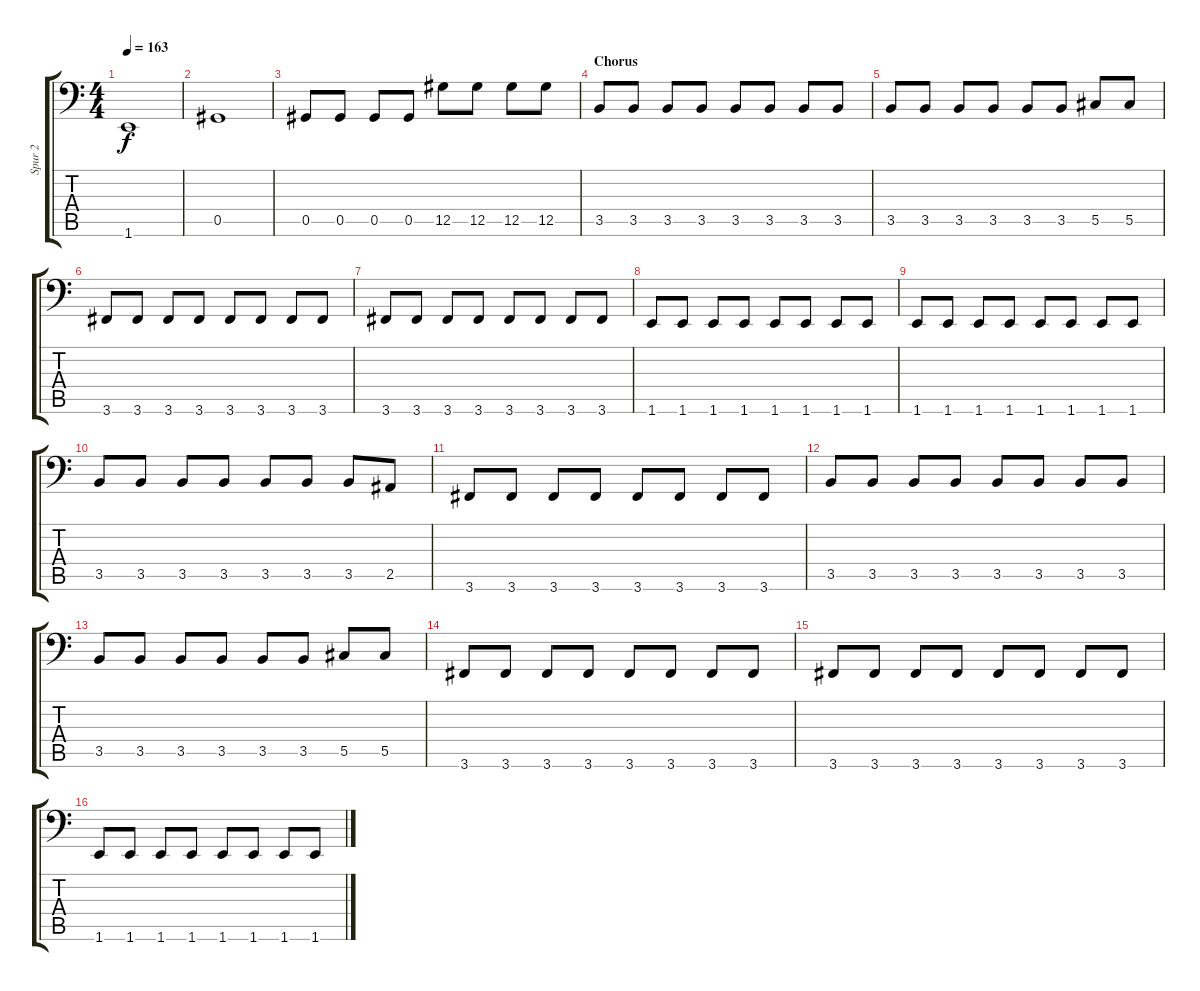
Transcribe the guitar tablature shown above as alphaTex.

\track ("Spur 2" "Spur 2") {instrument electricbasspick}
\staff {score tabs}
\tuning (Eb3 Bb2 Gb2 Db2 Ab1 Eb1) {hide}
\ts (4 4)
\tempo 163
\clef f4
\ks c
1.6.1{dy f} |
0.5.1 |
0.5.8 0.5.8 0.5.8 0.5.8 12.5.8 12.5.8 12.5.8 12.5.8 |
\section ("" "Chorus")
3.5.8 3.5.8 3.5.8 3.5.8 3.5.8 3.5.8 3.5.8 3.5.8 |
3.5.8 3.5.8 3.5.8 3.5.8 3.5.8 3.5.8 5.5.8 5.5.8 |
3.6.8 3.6.8 3.6.8 3.6.8 3.6.8 3.6.8 3.6.8 3.6.8 |
3.6.8 3.6.8 3.6.8 3.6.8 3.6.8 3.6.8 3.6.8 3.6.8 |
1.6.8 1.6.8 1.6.8 1.6.8 1.6.8 1.6.8 1.6.8 1.6.8 |
1.6.8 1.6.8 1.6.8 1.6.8 1.6.8 1.6.8 1.6.8 1.6.8 |
3.5.8 3.5.8 3.5.8 3.5.8 3.5.8 3.5.8 3.5.8 2.5.8 |
3.6.8 3.6.8 3.6.8 3.6.8 3.6.8 3.6.8 3.6.8 3.6.8 |
3.5.8 3.5.8 3.5.8 3.5.8 3.5.8 3.5.8 3.5.8 3.5.8 |
3.5.8 3.5.8 3.5.8 3.5.8 3.5.8 3.5.8 5.5.8 5.5.8 |
3.6.8 3.6.8 3.6.8 3.6.8 3.6.8 3.6.8 3.6.8 3.6.8 |
3.6.8 3.6.8 3.6.8 3.6.8 3.6.8 3.6.8 3.6.8 3.6.8 |
1.6.8 1.6.8 1.6.8 1.6.8 1.6.8 1.6.8 1.6.8 1.6.8
